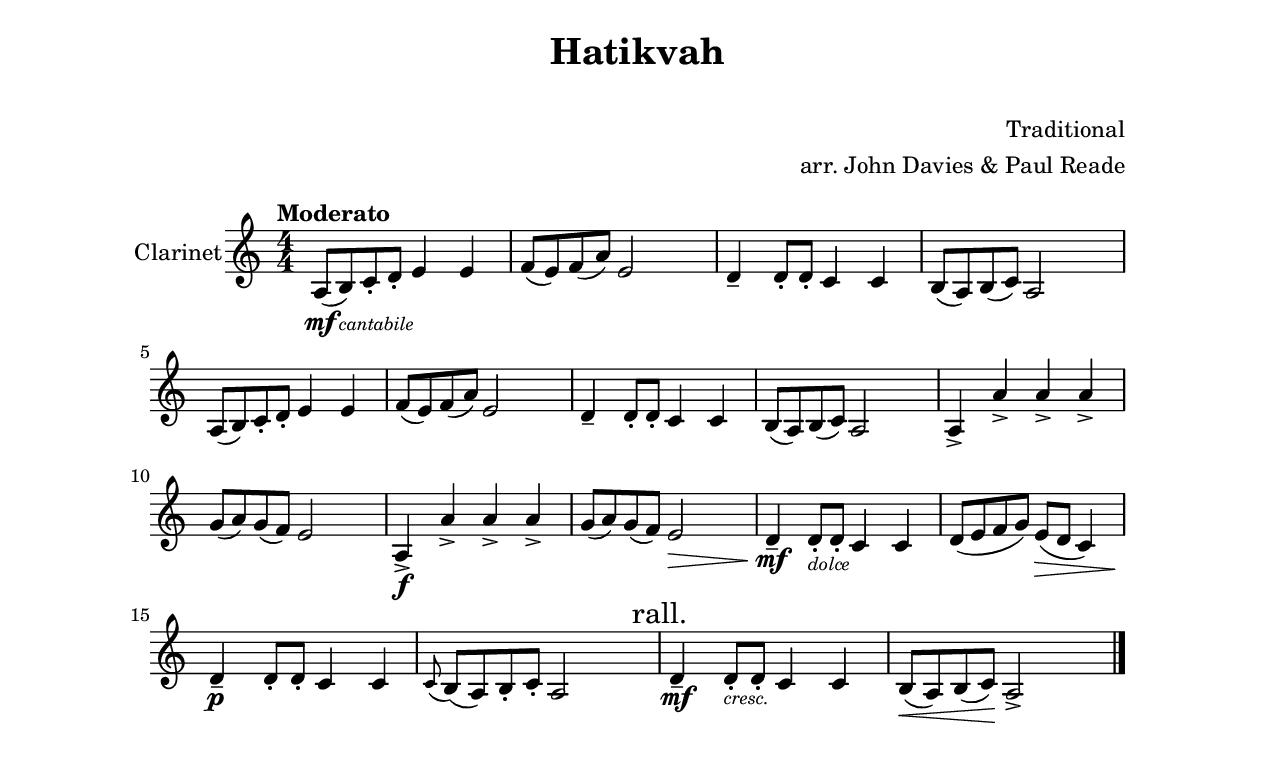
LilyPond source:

% Copied from First Book of Clarinet Solos by John Davies and Paul Reade
% pg 6

\include "globals.ly"

\header {
    title = "Hatikvah"
    composer = "Traditional"
    arranger = "arr. John Davies & Paul Reade"
}

melody = \relative c' {
    \tempo "Moderato"
    \numericTimeSignature \time 4/4
    \key c \major

    a8( b) c-. d-. e4 e | f8( e) f( a) e2 | d4-- d8-. d-. c4 c | b8( a) b( c) a2 |
    a8( b) c-. d-. e4 e | f8( e) f( a) e2 | d4-- d8-. d-. c4 c | b8( a) b( c) a2 |
    a4-> a'-> a-> a-> | g8( a) g( f) e2 | a,4-> a'-> a-> a-> | g8( a) g( f) e2 |
    d4-- d8-. d-. c4 c | d8( e f g) e( d c4) | d4-- d8-. d-. c4 c | \grace { c8( } b8)( a) b-. c-. a2 |
    d4-- d8-. d-. c4 c | b8( a) b( c) a2-> |

    \bar "|."
}

decoration = \relative c' {
    s8 \mf s8_\markup { \italic \fontsize #-2 "cantabile" } s4 s2 | s1 | s1 | s1 |
    s1 | s1 | s1 | s1 |
    s1 | s1 | s4 \f s2. | s2 s2 \> |
    s4 \mf s8_\markup { \italic \fontsize #-2 "dolce" } s8 s2 | s2 s8 \> s8 s4 | s4 \p s2. | s1 |
    \mark "rall." s4 \mf s8_\markup { \italic \fontsize #-2 "cresc." } s8 s2 | s8 \< s8 s8 s8 \! s2 |
}

\book {
    \score {
        \new Staff \with {
            instrumentName = "Clarinet"
        } {
            << \melody \decoration >>
        }
    }
}
